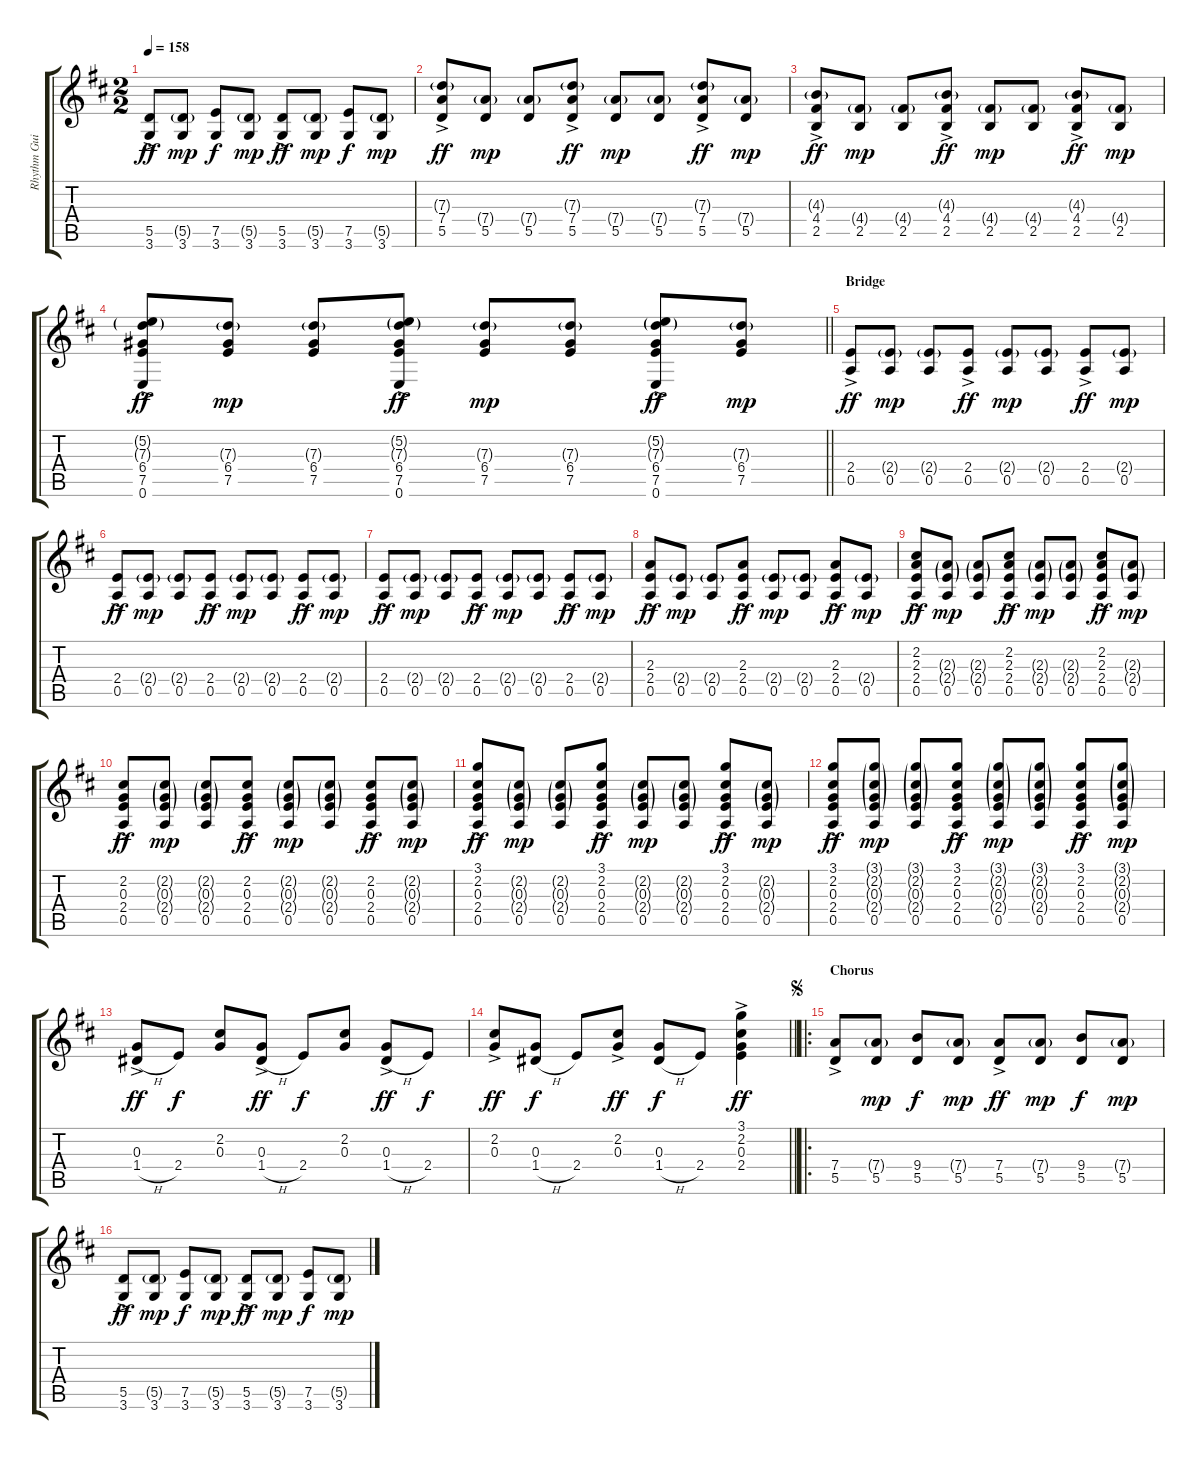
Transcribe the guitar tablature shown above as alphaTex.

\track ("Rhythm Guitar" "Rhythm Gui") {instrument electricguitarjazz}
\staff {score tabs}
\tuning (E4 B3 G3 D3 A2 E2) {hide}
\ts (2 2)
\tempo 158
\clef g2
\ks d
(5.5 3.6{ac}).8{dy ff} (5.5{g} 3.6).8{dy mp} (7.5 3.6).8{dy f} (5.5{g} 3.6).8{dy mp} (5.5 3.6{ac}).8{dy ff} (5.5{g} 3.6).8{dy mp} (7.5 3.6).8{dy f} (5.5{g} 3.6).8{dy mp} |
(7.3{g} 7.4 5.5{ac}).8{dy ff} (7.4{g} 5.5).8{dy mp} (7.4{g} 5.5).8 (7.3{g} 7.4 5.5{ac}).8{dy ff} (7.4{g} 5.5).8{dy mp} (7.4{g} 5.5).8 (7.3{g} 7.4 5.5{ac}).8{dy ff} (7.4{g} 5.5).8{dy mp} |
(4.3{g} 4.4 2.5{ac}).8{dy ff} (4.4{g} 2.5).8{dy mp} (4.4{g} 2.5).8 (4.3{g} 4.4 2.5{ac}).8{dy ff} (4.4{g} 2.5).8{dy mp} (4.4{g} 2.5).8 (4.3{g} 4.4 2.5{ac}).8{dy ff} (4.4{g} 2.5).8{dy mp} |
\barLineRight lightlight
(5.2{g} 7.3{g} 6.4 7.5 0.6{ac}).8{dy ff} (7.3{g} 6.4 7.5).8{dy mp} (7.3{g} 6.4 7.5).8 (5.2{g} 7.3{g} 6.4 7.5 0.6{ac}).8{dy ff} (7.3{g} 6.4 7.5).8{dy mp} (7.3{g} 6.4 7.5).8 (5.2{g} 7.3{g} 6.4 7.5 0.6{ac}).8{dy ff} (7.3{g} 6.4 7.5).8{dy mp} |
\section ("" "Bridge")
(2.4 0.5{ac}).8{dy ff} (2.4{g} 0.5).8{dy mp} (2.4{g} 0.5).8 (2.4 0.5{ac}).8{dy ff} (2.4{g} 0.5).8{dy mp} (2.4{g} 0.5).8 (2.4 0.5{ac}).8{dy ff} (2.4{g} 0.5).8{dy mp} |
(2.4 0.5{ac}).8{dy ff} (2.4{g} 0.5).8{dy mp} (2.4{g} 0.5).8 (2.4 0.5{ac}).8{dy ff} (2.4{g} 0.5).8{dy mp} (2.4{g} 0.5).8 (2.4 0.5{ac}).8{dy ff} (2.4{g} 0.5).8{dy mp} |
(2.4 0.5{ac}).8{dy ff} (2.4{g} 0.5).8{dy mp} (2.4{g} 0.5).8 (2.4 0.5{ac}).8{dy ff} (2.4{g} 0.5).8{dy mp} (2.4{g} 0.5).8 (2.4 0.5{ac}).8{dy ff} (2.4{g} 0.5).8{dy mp} |
(2.3 2.4 0.5{ac}).8{dy ff} (2.4{g} 0.5).8{dy mp} (2.4{g} 0.5).8 (2.3 2.4 0.5{ac}).8{dy ff} (2.4{g} 0.5).8{dy mp} (2.4{g} 0.5).8 (2.3 2.4 0.5{ac}).8{dy ff} (2.4{g} 0.5).8{dy mp} |
(2.2 2.3 2.4 0.5{ac}).8{dy ff} (2.3{g} 2.4{g} 0.5).8{dy mp} (2.3{g} 2.4{g} 0.5).8 (2.2 2.3 2.4 0.5{ac}).8{dy ff} (2.3{g} 2.4{g} 0.5).8{dy mp} (2.3{g} 2.4{g} 0.5).8 (2.2 2.3 2.4 0.5{ac}).8{dy ff} (2.3{g} 2.4{g} 0.5).8{dy mp} |
(2.2 0.3 2.4 0.5{ac}).8{dy ff} (2.2{g} 0.3{g} 2.4{g} 0.5).8{dy mp} (2.2{g} 0.3{g} 2.4{g} 0.5).8 (2.2 0.3 2.4 0.5{ac}).8{dy ff} (2.2{g} 0.3{g} 2.4{g} 0.5).8{dy mp} (2.2{g} 0.3{g} 2.4{g} 0.5).8 (2.2 0.3 2.4 0.5{ac}).8{dy ff} (2.2{g} 0.3{g} 2.4{g} 0.5).8{dy mp} |
(3.1 2.2 0.3 2.4 0.5{ac}).8{dy ff} (2.2{g} 0.3{g} 2.4{g} 0.5).8{dy mp} (2.2{g} 0.3{g} 2.4{g} 0.5).8 (3.1 2.2 0.3 2.4 0.5{ac}).8{dy ff} (2.2{g} 0.3{g} 2.4{g} 0.5).8{dy mp} (2.2{g} 0.3{g} 2.4{g} 0.5).8 (3.1 2.2 0.3 2.4 0.5{ac}).8{dy ff} (2.2{g} 0.3{g} 2.4{g} 0.5).8{dy mp} |
(3.1 2.2 0.3 2.4 0.5{ac}).8{dy ff} (3.1{g} 2.2{g} 0.3{g} 2.4{g} 0.5).8{dy mp} (3.1{g} 2.2{g} 0.3{g} 2.4{g} 0.5).8 (3.1 2.2 0.3 2.4 0.5{ac}).8{dy ff} (3.1{g} 2.2{g} 0.3{g} 2.4{g} 0.5).8{dy mp} (3.1{g} 2.2{g} 0.3{g} 2.4{g} 0.5).8 (3.1 2.2 0.3 2.4 0.5{ac}).8{dy ff} (3.1{g} 2.2{g} 0.3{g} 2.4{g} 0.5).8{dy mp} |
(0.3{ac} 1.4{h ac}).8{dy ff} 2.4.8{dy f} (2.2 0.3).8 (0.3{ac} 1.4{h ac}).8{dy ff} 2.4.8{dy f} (2.2 0.3).8 (0.3{ac} 1.4{h ac}).8{dy ff} 2.4.8{dy f} |
\barLineRight lightlight
(2.2{ac} 0.3{ac}).8{dy ff} (0.3 1.4{h}).8{dy f} 2.4.8 (2.2{ac} 0.3{ac}).8{dy ff} (0.3 1.4{h}).8{dy f} 2.4.8 (3.1{ac} 2.2{ac} 0.3{ac} 2.4{ac}).4{dy ff} |
\ro
\section ("" "Chorus")
\jump segno
(7.4 5.5{ac}).8 (7.4{g} 5.5).8{dy mp} (9.4 5.5).8{dy f} (7.4{g} 5.5).8{dy mp} (7.4 5.5{ac}).8{dy ff} (7.4{g} 5.5).8{dy mp} (9.4 5.5).8{dy f} (7.4{g} 5.5).8{dy mp} |
(5.5 3.6{ac}).8{dy ff} (5.5{g} 3.6).8{dy mp} (7.5 3.6).8{dy f} (5.5{g} 3.6).8{dy mp} (5.5 3.6{ac}).8{dy ff} (5.5{g} 3.6).8{dy mp} (7.5 3.6).8{dy f} (5.5{g} 3.6).8{dy mp}
